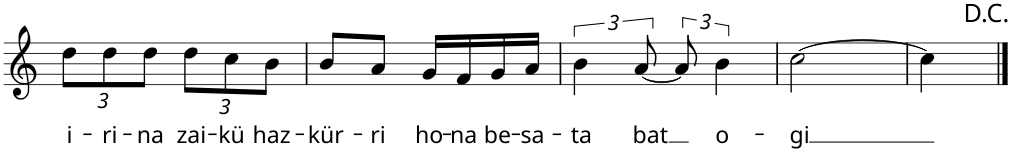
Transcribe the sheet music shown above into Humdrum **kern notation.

**kern	**text
*part1	*part1
*staff1	*staff1
*I"Piano	*
*I'Pno	*
!!LO:PB:g=z
*clefG2	*
*k[]	*
*M2/4	*
*Xbrackettup	*
=40	=40
!	!LO:LY:b
12dd\L	i-
!	!LO:LY:b
12dd\	-ri-
!	!LO:LY:b
12dd\J	-na
!	!LO:LY:b
12dd\L	zai-
!	!LO:LY:b
12cc\	-kü
!	!LO:LY:b
12b\J	haz-
=41	=41
!	!LO:LY:b
8b/L	-kür-
!	!LO:LY:b
8a/J	-ri
!	!LO:LY:b
16g/LL	ho-
!	!LO:LY:b
16f/	-na
!	!LO:LY:b
16g/	be-
!	!LO:LY:b
16a/JJ	-sa-
=42	=42
*brackettup	*
!	!LO:LY:b
6b\	-ta
!	!LO:LY:b
[12a/	bat
12a/]	.
!	!LO:LY:b
6b\	o-
=43	=43
!	!LO:LY:b
[2cc\	-gi
=44	=44
4cc\]	.
==	==
*-	*-
